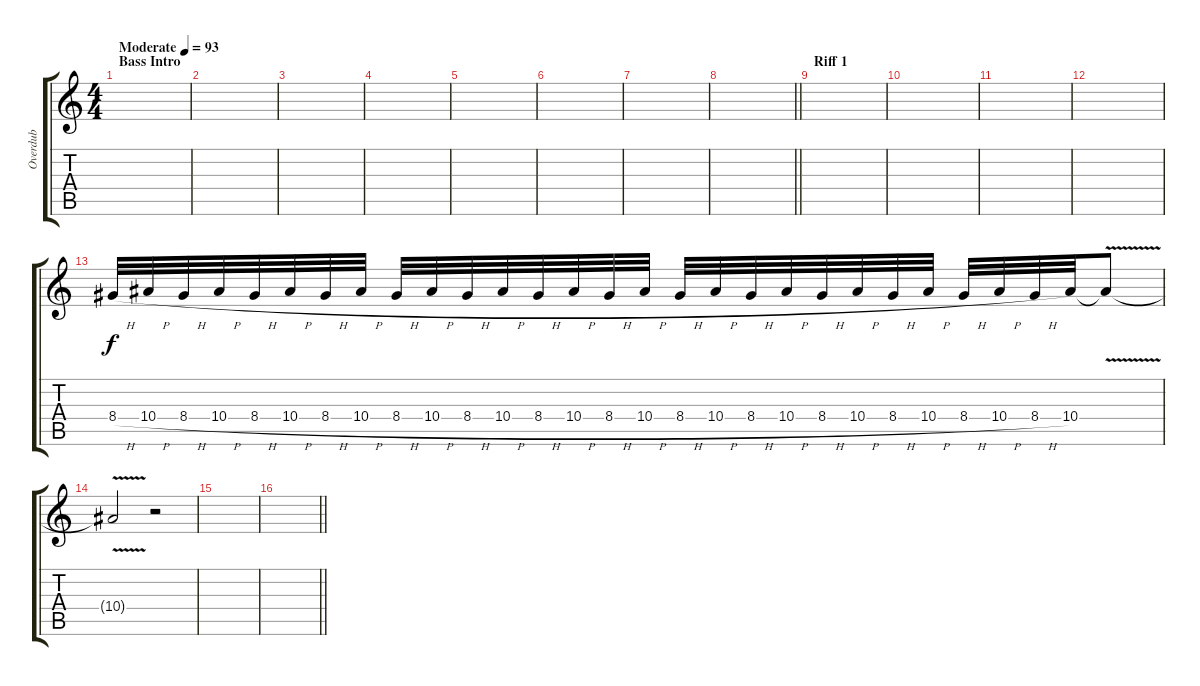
\track ("Overdub" "Overdub") {instrument overdrivenguitar bank 255}
\staff {score tabs}
\tuning (D4 A3 F3 C3 G2 D2) {hide}
\ts (4 4)
\section ("" "Bass Intro")
\tempo (93 "Moderate")
\clef g2
\ks c
|
|
|
|
|
|
|
\barLineRight lightlight
|
\section ("" "Riff 1")
|
|
|
|
8.4{h}.32 10.4{h}.32 8.4{h}.32 10.4{h}.32 8.4{h}.32 10.4{h}.32 8.4{h}.32 10.4{h}.32 8.4{h}.32 10.4{h}.32 8.4{h}.32 10.4{h}.32 8.4{h}.32 10.4{h}.32 8.4{h}.32 10.4{h}.32 8.4{h}.32 10.4{h}.32 8.4{h}.32 10.4{h}.32 8.4{h}.32 10.4{h}.32 8.4{h}.32 10.4{h}.32 8.4{h}.32 10.4{h}.32 8.4{h}.32 10.4.32 10.4{v t}.8 |
10.4{t}.2 r.2 |
|
\barLineRight lightlight
